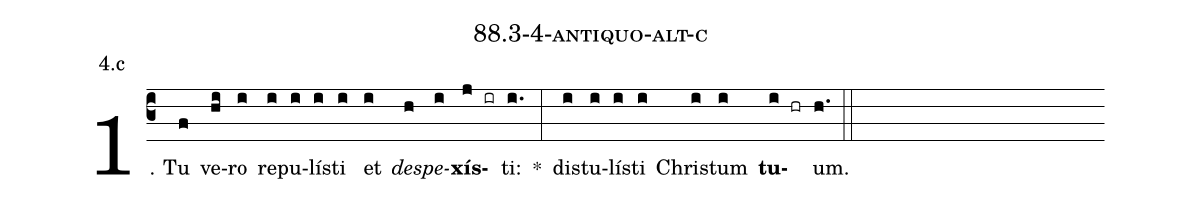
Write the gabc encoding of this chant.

name: 88.3-4-antiquo-alt-c;
annotation: 4.c;
%%
(c3)1. Tu(f) ve(hi)ro(i) re(i)pu(i)lís(i)ti(i) et(i) <i>de</i>(h)<i>spe</i>(i)<b>xís</b>(j ir)ti:(i.) *(:) dis(i)tu(i)lís(i)ti(i) Chris(i)tum(i) <b>tu</b>(i hr)um.(h.) (::)


%E(i) u(i) o(i) u(i) a(i) e.(h.) (::)
